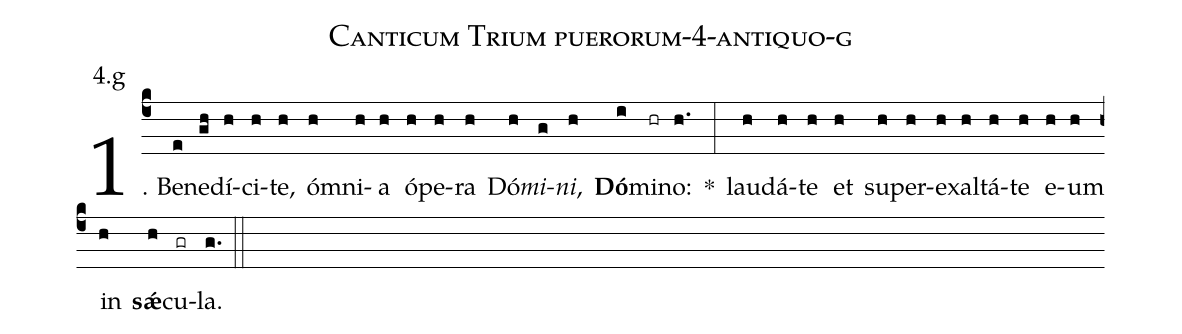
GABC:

name: Canticum Trium puerorum-4-antiquo-g;
annotation: 4.g;
%%
(c4)1. Be(e)ne(gh)dí(h)ci(h)te,(h) óm(h)ni(h)a(h) ó(h)pe(h)ra(h) Dó(h)<i>mi</i>(g)<i>ni</i>,(h) <b>Dó</b>(i)mi(hr)no:(h.) *(:) lau(h)dá(h)te(h) et(h) su(h)per(h)ex(h)al(h)tá(h)te(h) e(h)um(h) in(h) <b>sǽ</b>(h)cu(gr)la.(g.) (::)
